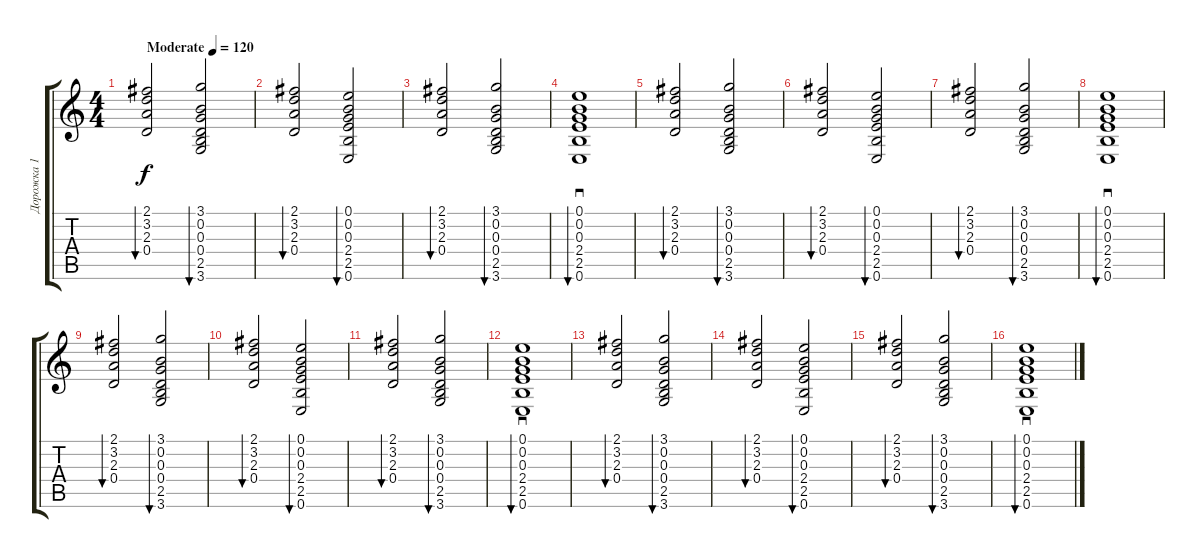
\track ("Дорожка 1" "Дорожка 1") {instrument electricguitarmuted}
\staff {score tabs}
\tuning (E4 B3 G3 D3 A2 E2) {hide}
\ts (4 4)
\tempo (120 "Moderate")
\clef g2
\ks c
(2.1 3.2 2.3 0.4).2{bu 120 dy f instrument electricguitarmuted} (3.1 0.2 0.3 0.4 2.5 3.6).2{bu 120} |
(2.1 3.2 2.3 0.4).2{bu 120} (0.1 0.2 0.3 2.4 2.5 0.6).2{bu 120} |
(2.1 3.2 2.3 0.4).2{bu 120} (3.1 0.2 0.3 0.4 2.5 3.6).2{bu 120} |
(0.1 0.2 0.3 2.4 2.5 0.6).1{sd bu 120} |
(2.1 3.2 2.3 0.4).2{bu 120} (3.1 0.2 0.3 0.4 2.5 3.6).2{bu 120} |
(2.1 3.2 2.3 0.4).2{bu 120} (0.1 0.2 0.3 2.4 2.5 0.6).2{bu 120} |
(2.1 3.2 2.3 0.4).2{bu 120} (3.1 0.2 0.3 0.4 2.5 3.6).2{bu 120} |
(0.1 0.2 0.3 2.4 2.5 0.6).1{sd bu 120} |
(2.1 3.2 2.3 0.4).2{bu 120} (3.1 0.2 0.3 0.4 2.5 3.6).2{bu 120} |
(2.1 3.2 2.3 0.4).2{bu 120} (0.1 0.2 0.3 2.4 2.5 0.6).2{bu 120} |
(2.1 3.2 2.3 0.4).2{bu 120} (3.1 0.2 0.3 0.4 2.5 3.6).2{bu 120} |
(0.1 0.2 0.3 2.4 2.5 0.6).1{sd bu 120} |
(2.1 3.2 2.3 0.4).2{bu 120} (3.1 0.2 0.3 0.4 2.5 3.6).2{bu 120} |
(2.1 3.2 2.3 0.4).2{bu 120} (0.1 0.2 0.3 2.4 2.5 0.6).2{bu 120} |
(2.1 3.2 2.3 0.4).2{bu 120} (3.1 0.2 0.3 0.4 2.5 3.6).2{bu 120} |
(0.1 0.2 0.3 2.4 2.5 0.6).1{sd bu 120}
